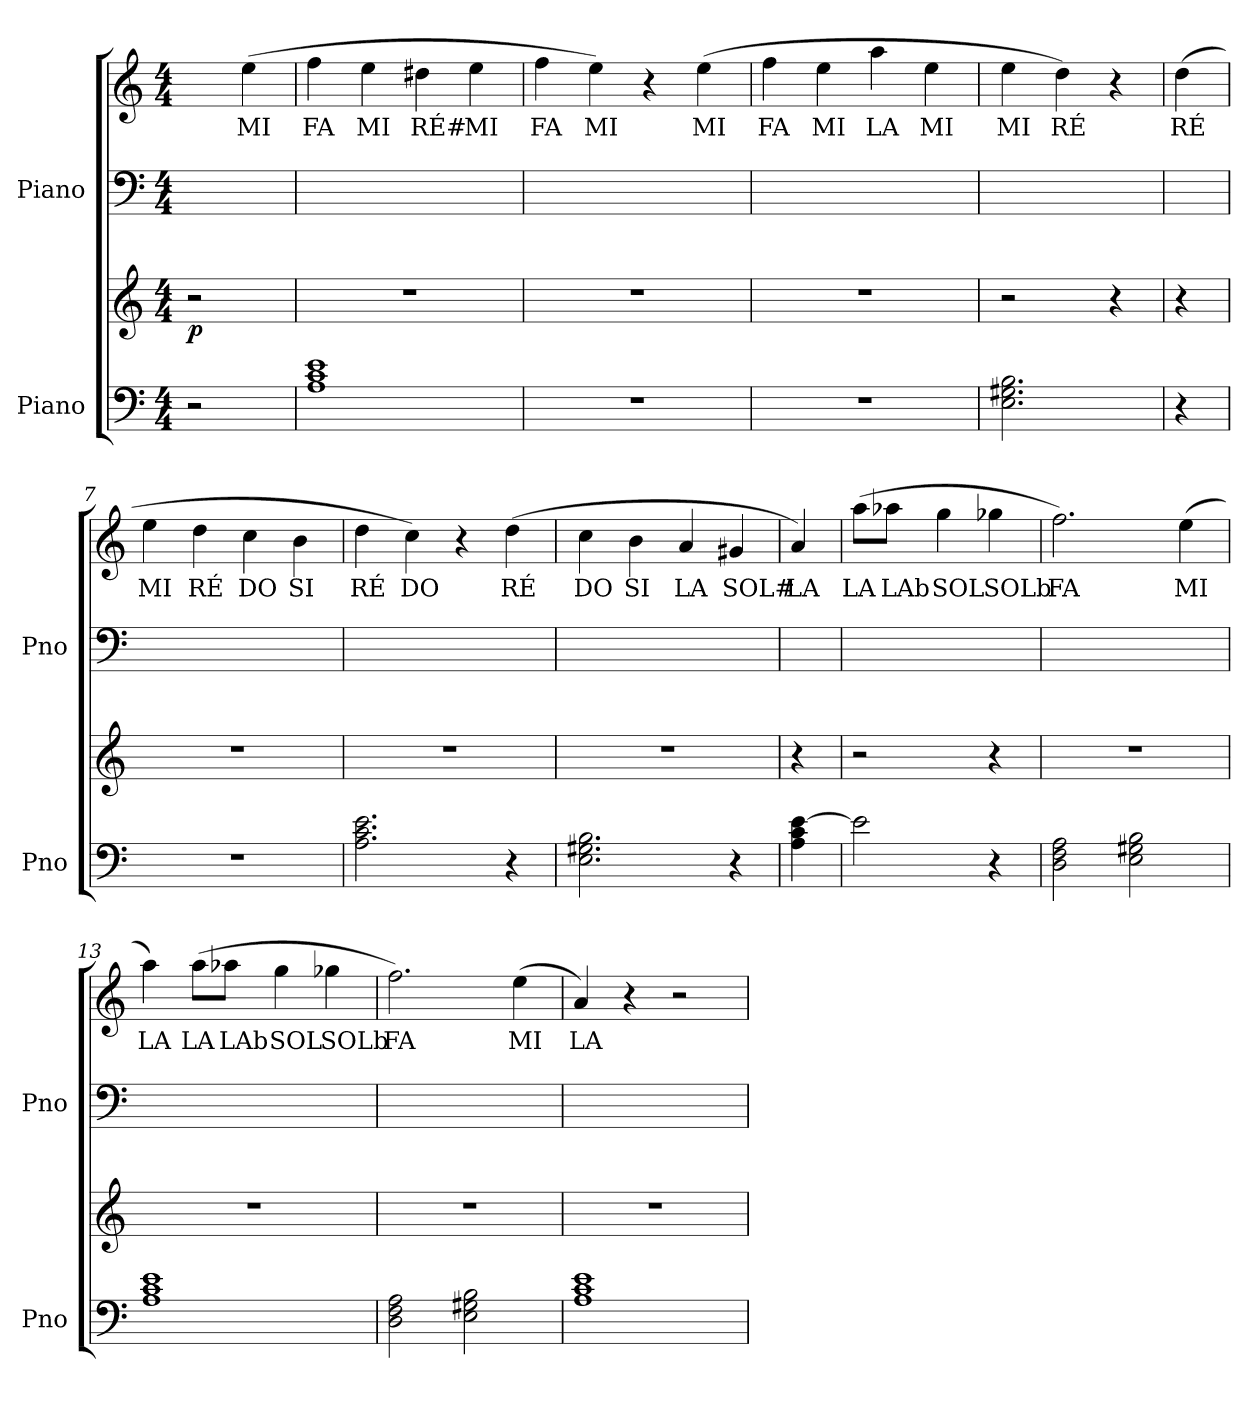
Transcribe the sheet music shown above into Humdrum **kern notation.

**kern	**kern	**dynam	**kern	**kern	**text
*part2	*part2	*part2	*part1	*part1	*part1
*staff4	*staff3	*staff3/4	*staff2	*staff1	*staff1
*I"Piano	*	*	*I"Piano	*	*
*I'Pno	*	*	*I'Pno	*	*
*clefF4	*clefG2	*	*clefF4	*clefG2	*
*k[]	*k[]	*	*k[]	*k[]	*
*M4/4	*M4/4	*	*M4/4	*M4/4	*
=1	=1	=1	=1	=1	=1
!	!	!LO:DY:b	!	!	!
2r	2r	p	2ryy	4ryy	.
*	*	*	*	*MM180	*
.	.	.	.	(4ee\	MI
=2	=2	=2	=2	=2	=2
1A 1c 1e	1r	.	1ryy	4ff\	FA
.	.	.	.	4ee\	MI
.	.	.	.	4dd#X\	RÉ#
.	.	.	.	4ee\	MI
=3	=3	=3	=3	=3	=3
1r	1r	.	1ryy	4ff\	FA
.	.	.	.	4ee\)	MI
.	.	.	.	4r	.
.	.	.	.	(4ee\	MI
=4	=4	=4	=4	=4	=4
1r	1r	.	1ryy	4ff\	FA
.	.	.	.	4ee\	MI
.	.	.	.	4aa\	LA
.	.	.	.	4ee\	MI
=5	=5	=5	=5	=5	=5
2.E\ 2.G#X\ 2.B\	2r	.	2.ryy	4ee\	MI
.	.	.	.	4dd\)	RÉ
.	4r	.	.	4r	.
!!LO:LB:g=z
=6	=6	=6	=6	=6	=6
4r	4r	.	4ryy	(4dd\	RÉ
=7	=7	=7	=7	=7	=7
1r	1r	.	1ryy	4ee\	MI
.	.	.	.	4dd\	RÉ
.	.	.	.	4cc\	DO
.	.	.	.	4b\	SI
=8	=8	=8	=8	=8	=8
2.A\ 2.c\ 2.e\	1r	.	1ryy	4dd\	RÉ
.	.	.	.	4cc\)	DO
.	.	.	.	4r	.
4r	.	.	.	(4dd\	RÉ
=9	=9	=9	=9	=9	=9
2.E\ 2.G#X\ 2.B\	1r	.	1ryy	4cc\	DO
.	.	.	.	4b\	SI
.	.	.	.	4a/	LA
4r	.	.	.	4g#X/	SOL#
=10	=10	=10	=10	=10	=10
4A\ 4c\ [4e\	4r	.	4ryy	4a/)	LA
!!LO:LB:g=z
=11	=11	=11	=11	=11	=11
2e\]	2r	.	2.ryy	(8aa\L	LA
.	.	.	.	8aa-X\J	LAb
.	.	.	.	4gg\	SOL
4r	4r	.	.	4gg-X\	SOLb
=12	=12	=12	=12	=12	=12
2D\ 2F\ 2A\	1r	.	1ryy	2.ff\)	FA
2E\ 2G#X\ 2B\	.	.	.	.	.
.	.	.	.	(4ee\	MI
=13	=13	=13	=13	=13	=13
1A 1c 1e	1r	.	1ryy	4aa\)	LA
.	.	.	.	(8aa\L	LA
.	.	.	.	8aa-X\J	LAb
.	.	.	.	4gg\	SOL
.	.	.	.	4gg-X\	SOLb
=14	=14	=14	=14	=14	=14
2D\ 2F\ 2A\	1r	.	1ryy	2.ff\)	FA
2E\ 2G#X\ 2B\	.	.	.	.	.
.	.	.	.	(4ee\	MI
=15	=15	=15	=15	=15	=15
1A 1c 1e	1r	.	1ryy	4a/)	LA
.	.	.	.	4r	.
.	.	.	.	2r	.
=	=	=	=	=	=
*-	*-	*-	*-	*-	*-
